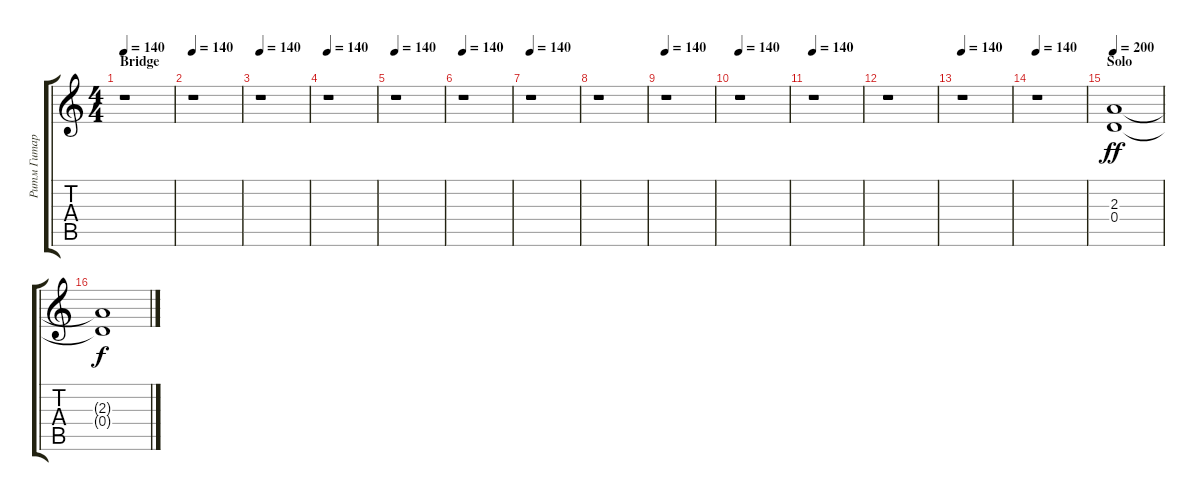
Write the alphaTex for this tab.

\track ("Ритм Гитара" "Ритм Гитар") {instrument distortionguitar}
\staff {score tabs}
\tuning (E4 B3 G3 D3 A2 E2) {hide}
\ts (4 4)
\section ("" "Bridge ")
\tempo 140
\clef g2
\ks c
r.1{dy ff} |
\tempo 140
r.1 |
\tempo 140
r.1 |
\tempo 140
r.1 |
\tempo 140
r.1 |
\tempo 140
r.1 |
\tempo 140
r.1 |
r.1 |
\tempo 140
r.1 |
\tempo 140
r.1 |
\tempo 140
r.1 |
r.1 |
\tempo 140
r.1 |
\tempo 140
r.1 |
\section ("" "Solo")
\tempo 200
(2.3 0.4).1 |
(2.3{t} 0.4{t}).1{dy f}
